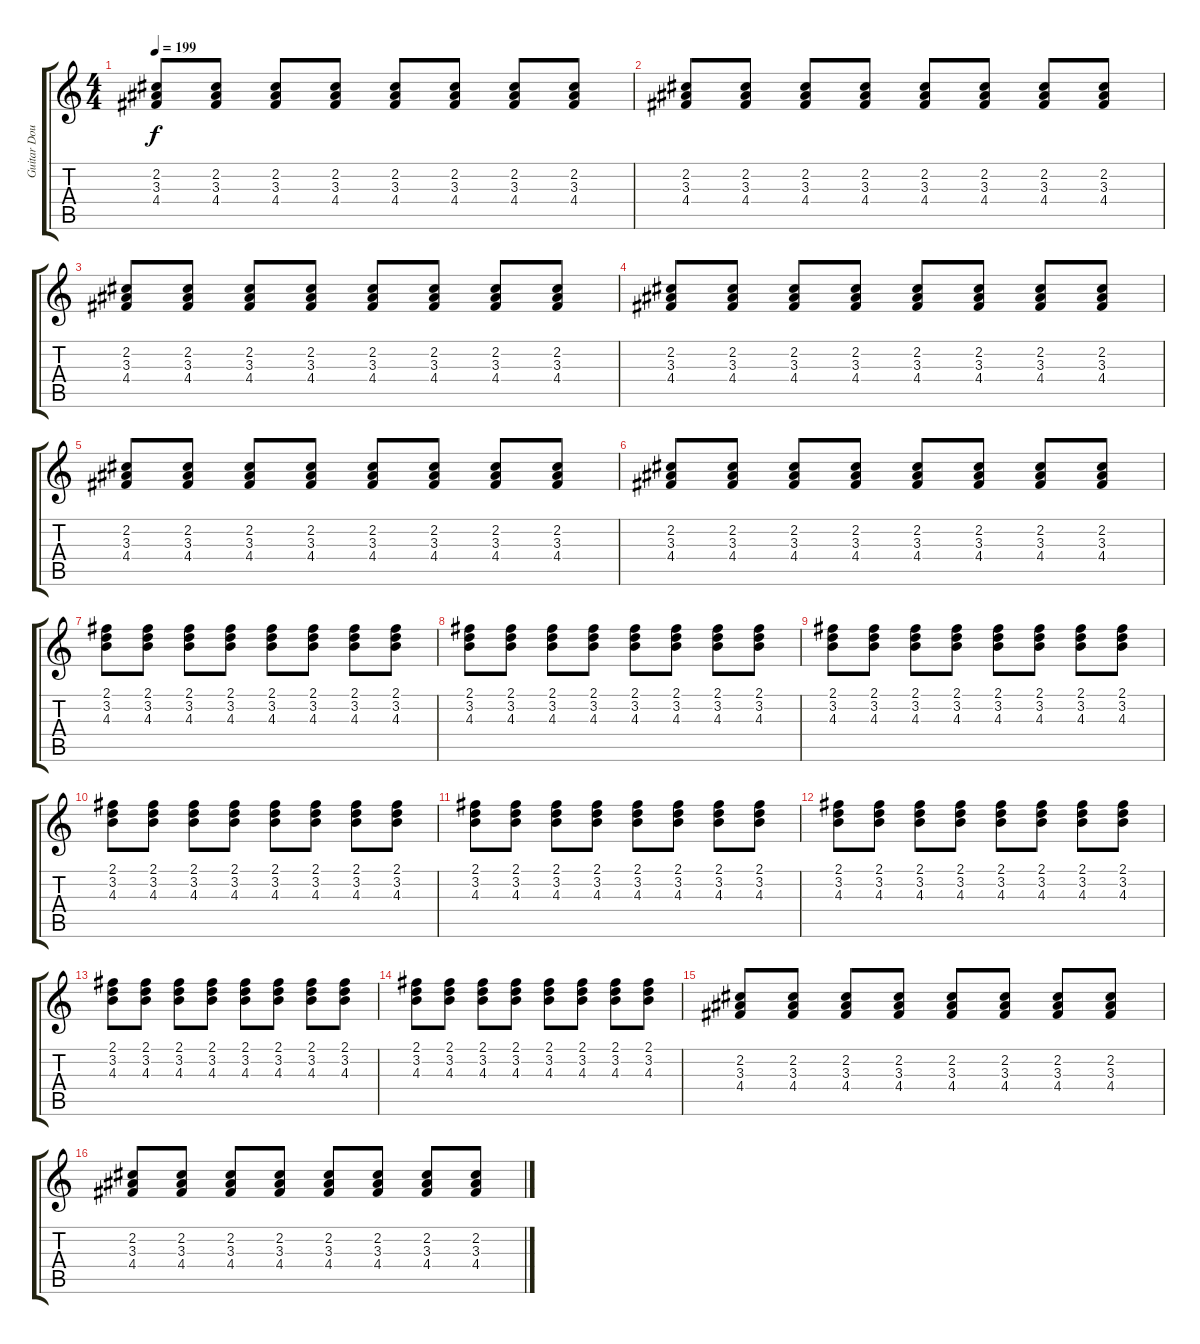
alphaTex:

\track ("Guitar Doubled" "Guitar Dou") {instrument electricguitarmuted}
\staff {score tabs}
\tuning (E4 B3 G3 D3 A2 E2) {hide}
\ts (4 4)
\tempo 199
\clef g2
\ks c
(2.2 3.3 4.4).8{dy f} (2.2 3.3 4.4).8 (2.2 3.3 4.4).8 (2.2 3.3 4.4).8 (2.2 3.3 4.4).8 (2.2 3.3 4.4).8 (2.2 3.3 4.4).8 (2.2 3.3 4.4).8 |
(2.2 3.3 4.4).8 (2.2 3.3 4.4).8 (2.2 3.3 4.4).8 (2.2 3.3 4.4).8 (2.2 3.3 4.4).8 (2.2 3.3 4.4).8 (2.2 3.3 4.4).8 (2.2 3.3 4.4).8 |
(2.2 3.3 4.4).8 (2.2 3.3 4.4).8 (2.2 3.3 4.4).8 (2.2 3.3 4.4).8 (2.2 3.3 4.4).8 (2.2 3.3 4.4).8 (2.2 3.3 4.4).8 (2.2 3.3 4.4).8 |
(2.2 3.3 4.4).8 (2.2 3.3 4.4).8 (2.2 3.3 4.4).8 (2.2 3.3 4.4).8 (2.2 3.3 4.4).8 (2.2 3.3 4.4).8 (2.2 3.3 4.4).8 (2.2 3.3 4.4).8 |
(2.2 3.3 4.4).8 (2.2 3.3 4.4).8 (2.2 3.3 4.4).8 (2.2 3.3 4.4).8 (2.2 3.3 4.4).8 (2.2 3.3 4.4).8 (2.2 3.3 4.4).8 (2.2 3.3 4.4).8 |
(2.2 3.3 4.4).8 (2.2 3.3 4.4).8 (2.2 3.3 4.4).8 (2.2 3.3 4.4).8 (2.2 3.3 4.4).8 (2.2 3.3 4.4).8 (2.2 3.3 4.4).8 (2.2 3.3 4.4).8 |
(2.1 3.2 4.3).8 (2.1 3.2 4.3).8 (2.1 3.2 4.3).8 (2.1 3.2 4.3).8 (2.1 3.2 4.3).8 (2.1 3.2 4.3).8 (2.1 3.2 4.3).8 (2.1 3.2 4.3).8 |
(2.1 3.2 4.3).8 (2.1 3.2 4.3).8 (2.1 3.2 4.3).8 (2.1 3.2 4.3).8 (2.1 3.2 4.3).8 (2.1 3.2 4.3).8 (2.1 3.2 4.3).8 (2.1 3.2 4.3).8 |
(2.1 3.2 4.3).8 (2.1 3.2 4.3).8 (2.1 3.2 4.3).8 (2.1 3.2 4.3).8 (2.1 3.2 4.3).8 (2.1 3.2 4.3).8 (2.1 3.2 4.3).8 (2.1 3.2 4.3).8 |
(2.1 3.2 4.3).8 (2.1 3.2 4.3).8 (2.1 3.2 4.3).8 (2.1 3.2 4.3).8 (2.1 3.2 4.3).8 (2.1 3.2 4.3).8 (2.1 3.2 4.3).8 (2.1 3.2 4.3).8 |
(2.1 3.2 4.3).8 (2.1 3.2 4.3).8 (2.1 3.2 4.3).8 (2.1 3.2 4.3).8 (2.1 3.2 4.3).8 (2.1 3.2 4.3).8 (2.1 3.2 4.3).8 (2.1 3.2 4.3).8 |
(2.1 3.2 4.3).8 (2.1 3.2 4.3).8 (2.1 3.2 4.3).8 (2.1 3.2 4.3).8 (2.1 3.2 4.3).8 (2.1 3.2 4.3).8 (2.1 3.2 4.3).8 (2.1 3.2 4.3).8 |
(2.1 3.2 4.3).8 (2.1 3.2 4.3).8 (2.1 3.2 4.3).8 (2.1 3.2 4.3).8 (2.1 3.2 4.3).8 (2.1 3.2 4.3).8 (2.1 3.2 4.3).8 (2.1 3.2 4.3).8 |
(2.1 3.2 4.3).8 (2.1 3.2 4.3).8 (2.1 3.2 4.3).8 (2.1 3.2 4.3).8 (2.1 3.2 4.3).8 (2.1 3.2 4.3).8 (2.1 3.2 4.3).8 (2.1 3.2 4.3).8 |
(2.2 3.3 4.4).8 (2.2 3.3 4.4).8 (2.2 3.3 4.4).8 (2.2 3.3 4.4).8 (2.2 3.3 4.4).8 (2.2 3.3 4.4).8 (2.2 3.3 4.4).8 (2.2 3.3 4.4).8 |
(2.2 3.3 4.4).8 (2.2 3.3 4.4).8 (2.2 3.3 4.4).8 (2.2 3.3 4.4).8 (2.2 3.3 4.4).8 (2.2 3.3 4.4).8 (2.2 3.3 4.4).8 (2.2 3.3 4.4).8
